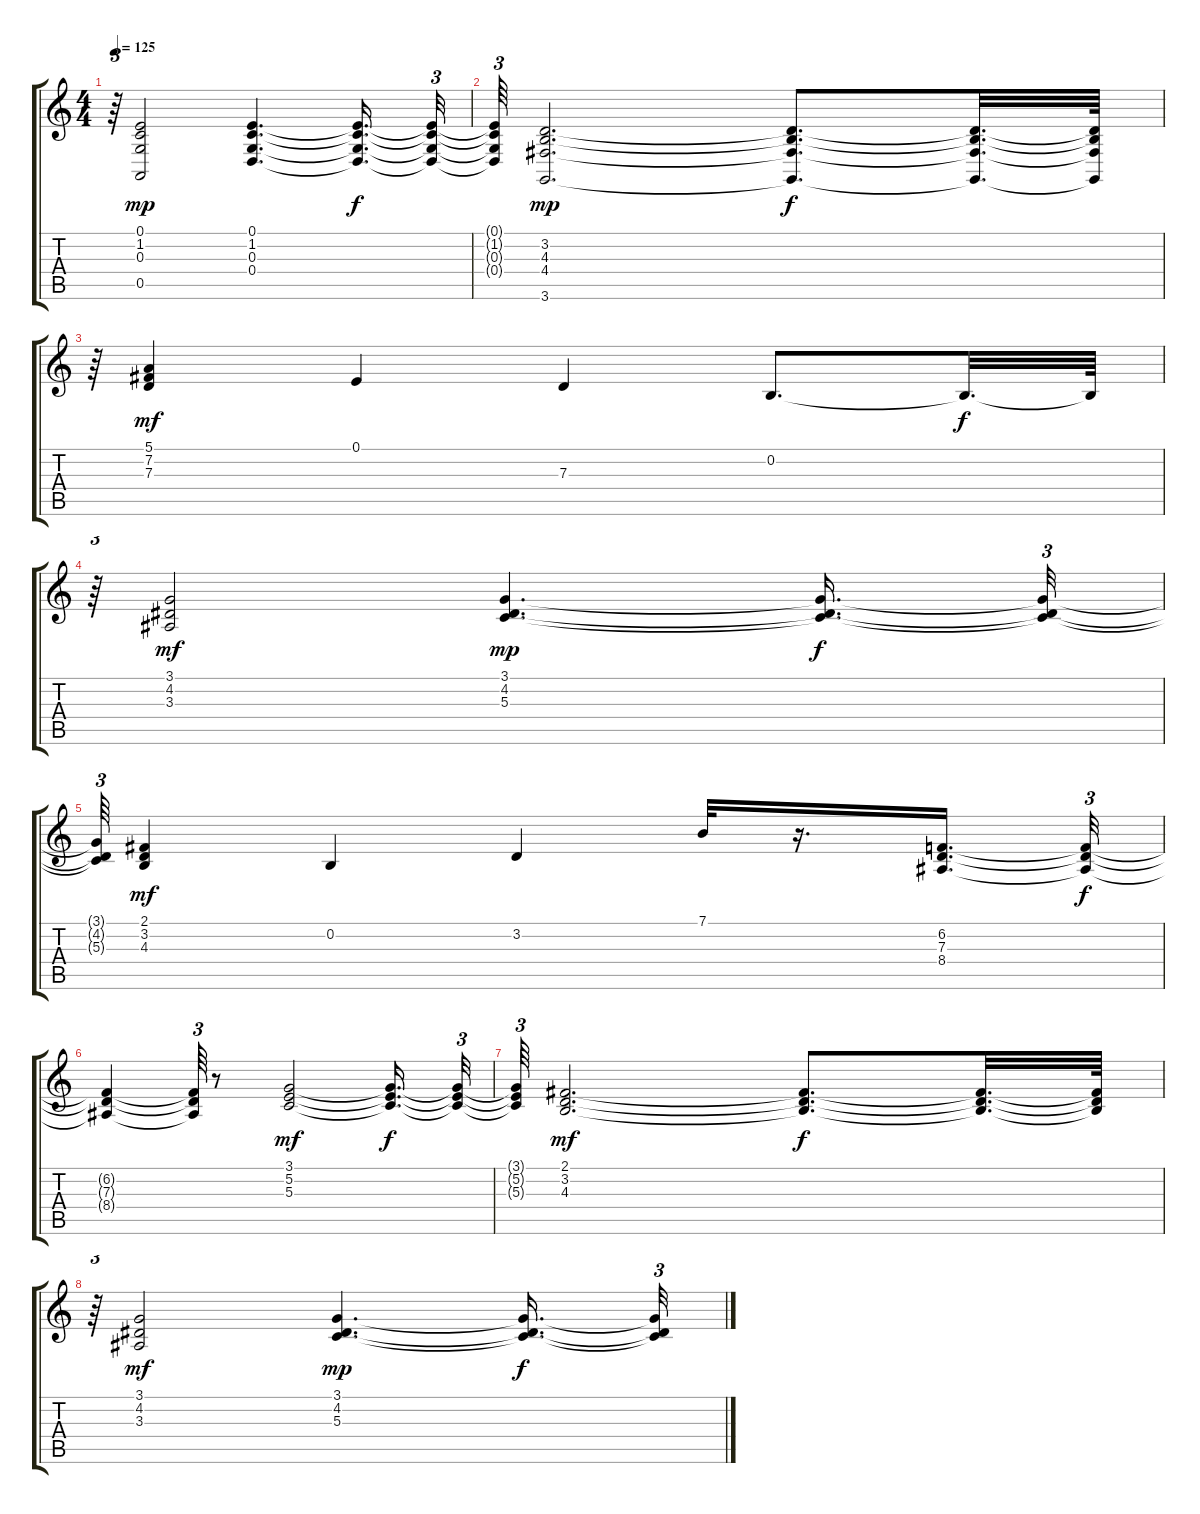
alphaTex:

\track "" {instrument electricpiano2}
\staff {score tabs}
\tuning (E4 B3 G3 D3 A2 E2) {hide}
\ts (4 4)
\tempo 125
\clef g2
\ks c
r.64{tu (3 2) dy f} (0.1 1.2 0.3 0.5).2{dy mp} (0.1 1.2 0.3 0.4).4{d} (0.1{t} 1.2{t} 0.3{t} 0.4{t}).16{d dy f} (0.1{t} 1.2{t} 0.3{t} 0.4{t}).32{tu (3 2)} |
(0.1{t} 1.2{t} 0.3{t} 0.4{t}).64{tu (3 2)} (3.2 4.3 4.4 3.6).2{d dy mp} (3.2{t} 4.3{t} 4.4{t} 3.6{t}).8{d dy f} (3.2{t} 4.3{t} 4.4{t} 3.6{t}).32{d} (3.2{t} 4.3{t} 4.4{t} 3.6{t}).64 |
r.64{tu (3 2)} (5.1 7.2 7.3).4{dy mf} 0.1.4 7.3.4 0.2.8{d} 0.2{t}.32{d dy f} 0.2{t}.64 |
r.64{tu (3 2)} (3.1 4.2 3.3).2{dy mf} (3.1 4.2 5.3).4{d dy mp} (3.1{t} 4.2{t} 5.3{t}).16{d dy f} (3.1{t} 4.2{t} 5.3{t}).32{tu (3 2)} |
(3.1{t} 4.2{t} 5.3{t}).64{tu (3 2)} (2.1 3.2 4.3).4{dy mf} 0.2.4 3.2.4 7.1.32 r.16{d} (6.2 7.3 8.4).16{d} (6.2{t} 7.3{t} 8.4{t}).32{tu (3 2) dy f} |
(6.2{t} 7.3{t} 8.4{t}).4 (6.2{t} 7.3{t} 8.4{t}).64{tu (3 2)} r.8 (3.1 5.2 5.3).2{dy mf} (3.1{t} 5.2{t} 5.3{t}).16{d dy f} (3.1{t} 5.2{t} 5.3{t}).32{tu (3 2)} |
(3.1{t} 5.2{t} 5.3{t}).64{tu (3 2)} (2.1 3.2 4.3).2{d dy mf} (2.1{t} 3.2{t} 4.3{t}).8{d dy f} (2.1{t} 3.2{t} 4.3{t}).32{d} (2.1{t} 3.2{t} 4.3{t}).64 |
r.64{tu (3 2)} (3.1 4.2 3.3).2{dy mf} (3.1 4.2 5.3).4{d dy mp} (3.1{t} 4.2{t} 5.3{t}).16{d dy f} (3.1{t} 4.2{t} 5.3{t}).32{tu (3 2)}
